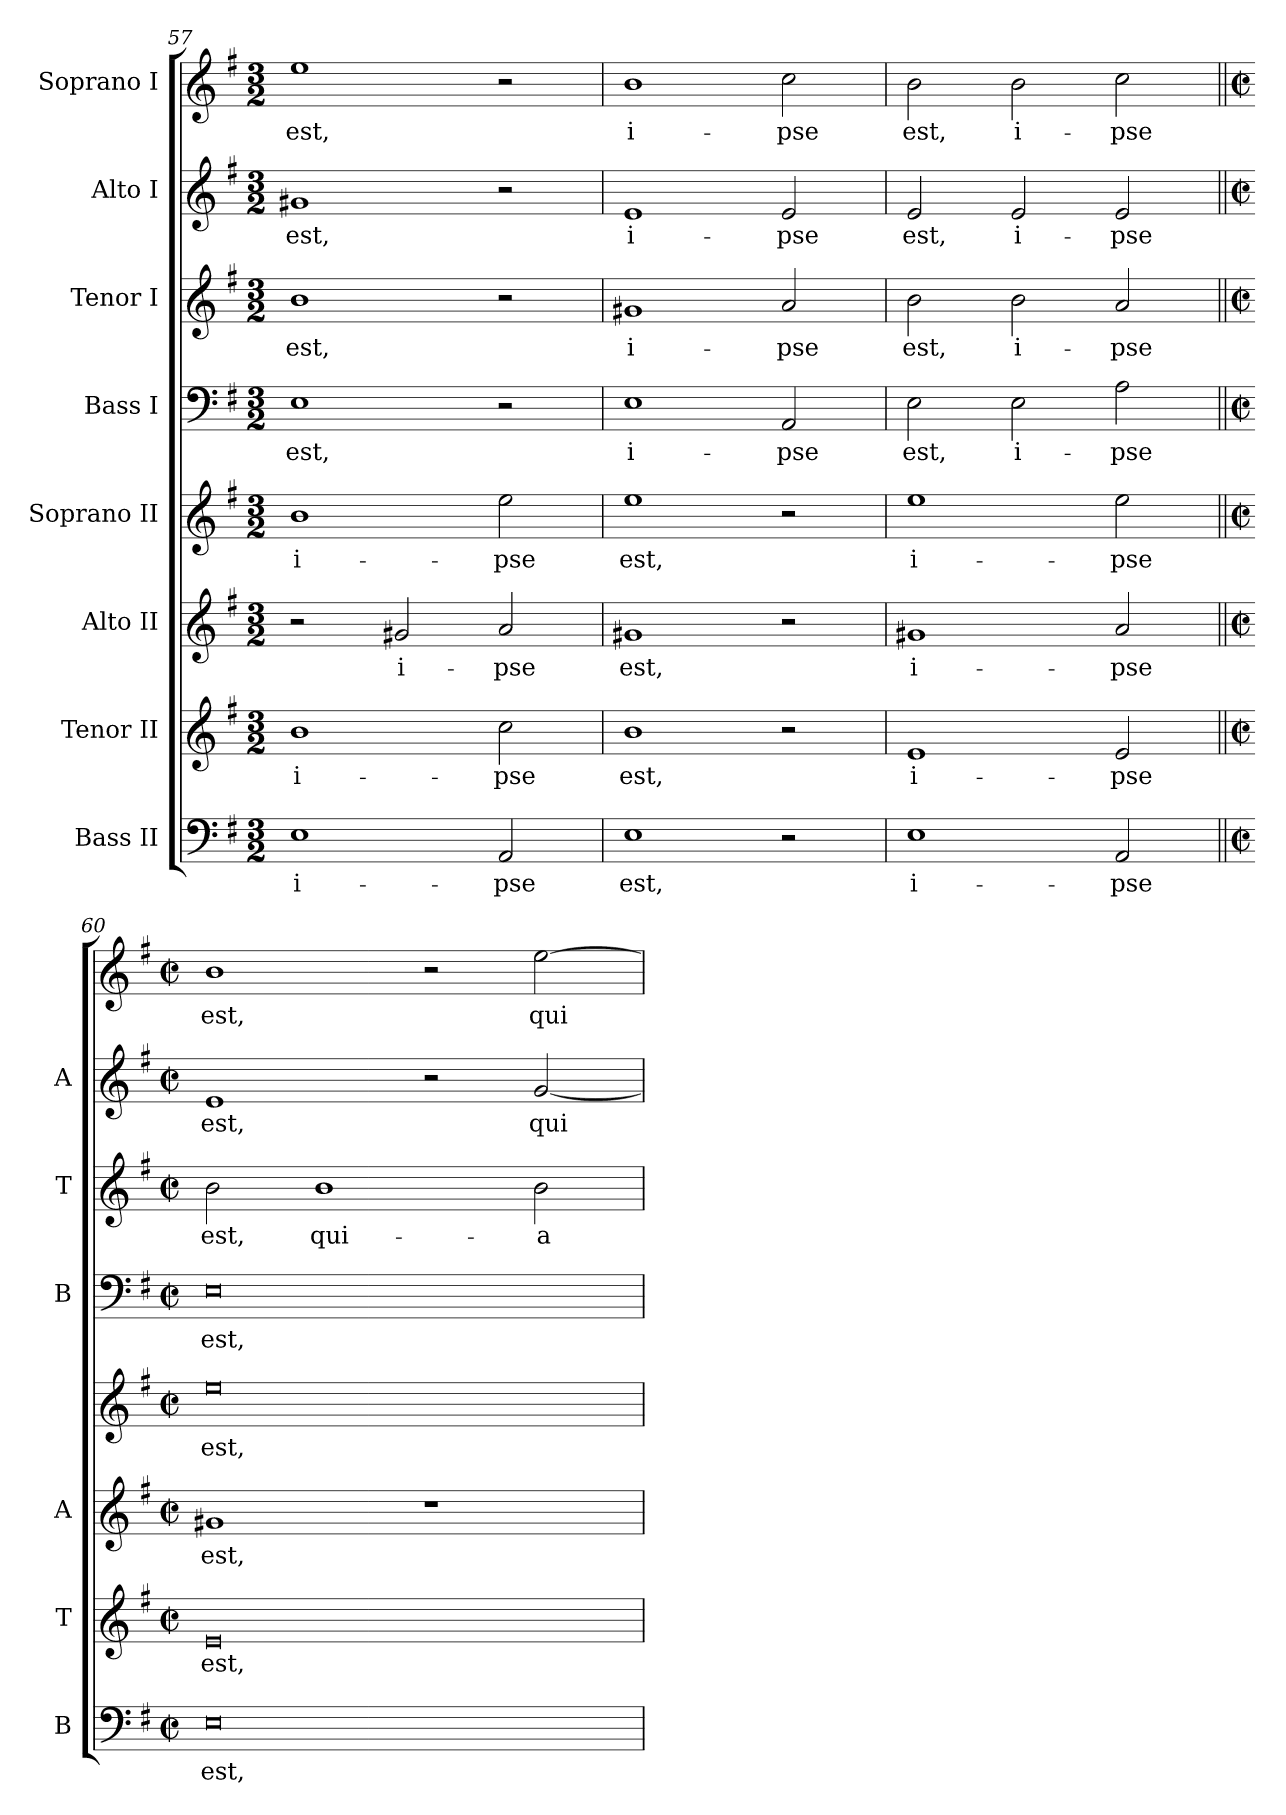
**kern	**text	**kern	**text	**kern	**text	**kern	**text	**kern	**text	**kern	**text	**kern	**text	**kern	**text
*part8	*part8	*part7	*part7	*part6	*part6	*part5	*part5	*part4	*part4	*part3	*part3	*part2	*part2	*part1	*part1
*staff8	*staff8	*staff7	*staff7	*staff6	*staff6	*staff5	*staff5	*staff4	*staff4	*staff3	*staff3	*staff2	*staff2	*staff1	*staff1
*I"Bass II	*	*I"Tenor II	*	*I"Alto II	*	*I"Soprano II	*	*I"Bass I	*	*I"Tenor I	*	*I"Alto I	*	*I"Soprano I	*
*I'B	*	*I'T	*	*I'A	*	*	*	*I'B	*	*I'T	*	*I'A	*	*	*
*clefF4	*	*clefG2	*	*clefG2	*	*clefG2	*	*clefF4	*	*clefG2	*	*clefG2	*	*clefG2	*
*	*	*ITrd7c12	*	*	*	*	*	*	*	*ITrd7c12	*	*	*	*	*
*k[f#]	*	*k[f#]	*	*k[f#]	*	*k[f#]	*	*k[f#]	*	*k[f#]	*	*k[f#]	*	*k[f#]	*
*G:	*	*G:	*	*G:	*	*G:	*	*G:	*	*G:	*	*G:	*	*G:	*
*M3/2	*	*M3/2	*	*M3/2	*	*M3/2	*	*M3/2	*	*M3/2	*	*M3/2	*	*M3/2	*
=57	=57	=57	=57	=57	=57	=57	=57	=57	=57	=57	=57	=57	=57	=57	=57
!	!LO:LY:b	!	!LO:LY:b	!	!	!	!LO:LY:b	!	!LO:LY:b	!	!LO:LY:b	!	!LO:LY:b	!	!LO:LY:b
1E	i-	1B	i-	2r	.	1b	i-	1E	est,	1B	est,	1g#X	est,	1ee	est,
!	!	!	!	!	!LO:LY:b	!	!	!	!	!	!	!	!	!	!
.	.	.	.	2g#X/	i-	.	.	.	.	.	.	.	.	.	.
!	!LO:LY:b	!	!LO:LY:b	!	!LO:LY:b	!	!LO:LY:b	!	!	!	!	!	!	!	!
2AA/	-pse	2c\	-pse	2a/	-pse	2ee\	-pse	2r	.	2r	.	2r	.	2r	.
=58	=58	=58	=58	=58	=58	=58	=58	=58	=58	=58	=58	=58	=58	=58	=58
!	!LO:LY:b	!	!LO:LY:b	!	!LO:LY:b	!	!LO:LY:b	!	!LO:LY:b	!	!LO:LY:b	!	!LO:LY:b	!	!LO:LY:b
1E	est,	1B	est,	1g#X	est,	1ee	est,	1E	i-	1G#X	i-	1e	i-	1b	i-
!	!	!	!	!	!	!	!	!	!LO:LY:b	!	!LO:LY:b	!	!LO:LY:b	!	!LO:LY:b
2r	.	2r	.	2r	.	2r	.	2AA/	-pse	2A/	-pse	2e/	-pse	2cc\	-pse
=59	=59	=59	=59	=59	=59	=59	=59	=59	=59	=59	=59	=59	=59	=59	=59
!	!LO:LY:b	!	!LO:LY:b	!	!LO:LY:b	!	!LO:LY:b	!	!LO:LY:b	!	!LO:LY:b	!	!LO:LY:b	!	!LO:LY:b
1E	i-	1E	i-	1g#X	i-	1ee	i-	2E\	est,	2B\	est,	2e/	est,	2b\	est,
!	!	!	!	!	!	!	!	!	!LO:LY:b	!	!LO:LY:b	!	!LO:LY:b	!	!LO:LY:b
.	.	.	.	.	.	.	.	2E\	i-	2B\	i-	2e/	i-	2b\	i-
!	!LO:LY:b	!	!LO:LY:b	!	!LO:LY:b	!	!LO:LY:b	!	!LO:LY:b	!	!LO:LY:b	!	!LO:LY:b	!	!LO:LY:b
2AA/	-pse	2E/	-pse	2a/	-pse	2ee\	-pse	2A\	-pse	2A/	-pse	2e/	-pse	2cc\	-pse
!!LO:PB:g=z
=60||	=60||	=60||	=60||	=60||	=60||	=60||	=60||	=60||	=60||	=60||	=60||	=60||	=60||	=60||	=60||
*M2/2	*	*M2/2	*	*M2/2	*	*M2/2	*	*M2/2	*	*M2/2	*	*M2/2	*	*M2/2	*
*met(c|)	*	*met(c|)	*	*met(c|)	*	*met(c|)	*	*met(c|)	*	*met(c|)	*	*met(c|)	*	*met(c|)	*
!	!LO:LY:b	!	!LO:LY:b	!	!LO:LY:b	!	!LO:LY:b	!	!LO:LY:b	!	!LO:LY:b	!	!LO:LY:b	!	!LO:LY:b
0E	est,	0E	est,	1g#X	est,	0ee	est,	0E	est,	2B\	est,	1e	est,	1b	est,
!	!	!	!	!	!	!	!	!	!	!	!LO:LY:b	!	!	!	!
.	.	.	.	.	.	.	.	.	.	1B	qui-	.	.	.	.
.	.	.	.	1r	.	.	.	.	.	.	.	2r	.	2r	.
!	!	!	!	!	!	!	!	!	!	!	!LO:LY:b	!	!LO:LY:b	!	!LO:LY:b
.	.	.	.	.	.	.	.	.	.	2B\	-a	[<2g/	qui-	[>2ee\	qui-
=	=	=	=	=	=	=	=	=	=	=	=	=	=	=	=
*-	*-	*-	*-	*-	*-	*-	*-	*-	*-	*-	*-	*-	*-	*-	*-
